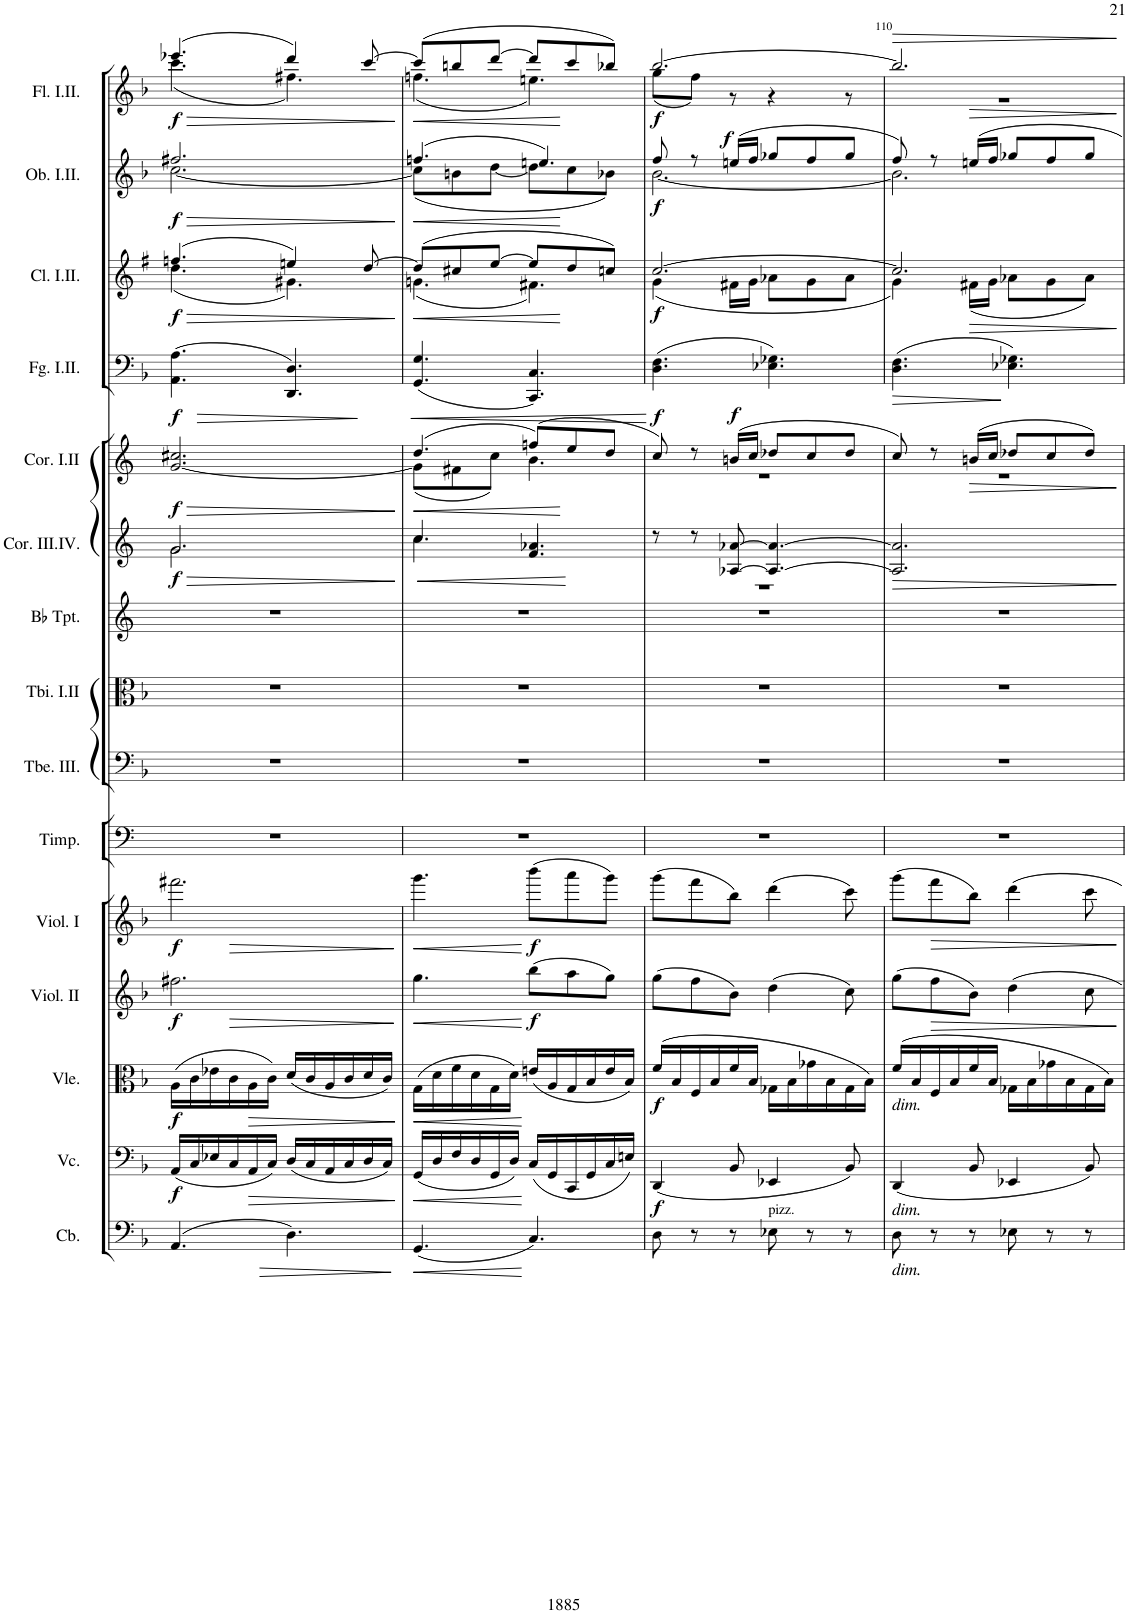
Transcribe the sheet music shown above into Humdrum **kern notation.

**kern	**dynam	**kern	**dynam	**kern	**dynam	**kern	**dynam	**kern	**dynam	**kern	**kern	**kern	**kern	**kern	**dynam	**kern	**dynam	**kern	**dynam	**kern	**dynam	**kern	**dynam	**kern	**dynam
*part15	*part15	*part14	*part14	*part13	*part13	*part12	*part12	*part11	*part11	*part10	*part9	*part8	*part7	*part6	*part6	*part5	*part5	*part4	*part4	*part3	*part3	*part2	*part2	*part1	*part1
*staff15	*staff15	*staff14	*staff14	*staff13	*staff13	*staff12	*staff12	*staff11	*staff11	*staff10	*staff9	*staff8	*staff7	*staff6	*staff6	*staff5	*staff5	*staff4	*staff4	*staff3	*staff3	*staff2	*staff2	*staff1	*staff1
*I"Contrabassi	*	*I"Violoncelli	*	*I"Viole	*	*I"Violini II	*	*I"Violini I	*	*I"Timpani D, A	*I"Trombone III.	*I"Tromboni I.II.	*I"Trombe I.II. in D	*I"Corni in D III.IV.	*	*I"Corni in F I.II.	*	*I"Fagotti I.II.	*	*I"Clarinetti in B I.II.	*	*I"Oboi I.II.	*	*I"Flauti I.II.	*
*I'Cb.	*	*I'Vc.	*	*I'Vle.	*	*I'Viol. II	*	*I'Viol. I	*	*I'Timp.	*I'Tbe. III.	*I'Tbi. I.II	*I'Tbe. I.II.	*I'Cor. III.IV.	*	*I'Cor. I.II	*	*I'Fg. I.II.	*	*I'Cl. I.II.	*	*I'Ob. I.II.	*	*I'Fl. I.II.	*
!!LO:PB:g=z
*clefF4	*	*clefF4	*	*clefC3	*	*clefG2	*	*clefG2	*	*clefF4	*clefF4	*clefC3	*clefG2	*clefG2	*	*clefG2	*	*clefF4	*	*clefG2	*	*clefG2	*	*clefG2	*
*Trd7c12	*	*	*	*	*	*	*	*	*	*	*	*	*Trd1c2	*Trd6c10	*	*Trd4c7	*	*	*	*Trd1c2	*	*	*	*	*
*k[b-]	*	*k[b-]	*	*k[b-]	*	*k[b-]	*	*k[b-]	*	*k[]	*k[b-]	*k[b-]	*k[]	*k[]	*	*k[]	*	*k[b-]	*	*k[f#]	*	*k[b-]	*	*k[b-]	*
*M6/8	*	*M6/8	*	*M6/8	*	*M6/8	*	*M6/8	*	*M6/8	*M6/8	*M6/8	*M6/8	*M6/8	*	*M6/8	*	*M6/8	*	*M6/8	*	*M6/8	*	*M6/8	*
=107	=107	=107	=107	=107	=107	=107	=107	=107	=107	=107	=107	=107	=107	=107	=107	=107	=107	=107	=107	=107	=107	=107	=107	=107	=107
!	!	!	!LO:DY:b	!	!LO:DY:b	!	!LO:HP:b	!	!LO:HP:b	!	!	!	!	!	!LO:HP:b	!	!LO:HP:b	!	!LO:HP:b	!	!LO:HP:b	!	!LO:HP:b	!	!LO:HP:b
*	*	*	*	*	*	*	*	*	*	*	*	*	*	*^	*	*	*	*	*	*^	*	*^	*	*^	*
!	!	!	!	!	!	!	!LO:DY:n=1:b	!	!LO:DY:n=1:b	!	!	!	!	!	!	!LO:DY:n=1:b	!	!LO:DY:n=1:b	!	!LO:DY:n=1:b	!	!	!LO:DY:n=1:b	!	!	!LO:DY:n=1:b	!	!	!LO:DY:n=1:b
(4.AA/	.	(16AA/LL	f	(16A\LL	f	2.ff#X\	> f	2.fff#X\	> f	2.r	2.r	2.r	2.r	2.g/	2.g\	> f	[<2.g/ 2.cc#X/	> f	(4.AA\ 4.A\	> f	(4.ffn/	(4.dd\	> f	2.ff#X/	[2.cc\	> f	(4.eee-X/	(4.ccc\	> f
.	.	16C/	.	16c\	.	.	.	.	.	.	.	.	.	.	.	.	.	.	.	.	.	.	.	.	.	.	.	.	.
.	.	16E-X/	.	16e-X\	.	.	.	.	.	.	.	.	.	.	.	.	.	.	.	.	.	.	.	.	.	.	.	.	.
.	.	16C/	.	16c\	.	.	.	.	.	.	.	.	.	.	.	.	.	.	.	.	.	.	.	.	.	.	.	.	.
!	!	!	!LO:HP:b	!	!LO:HP:b	!	!	!	!	!	!	!	!	!	!	!	!	!	!	!	!	!	!	!	!	!	!	!	!
.	.	16AA/	>	16A\	>	.	.	.	.	.	.	.	.	.	.	.	.	.	.	.	.	.	.	.	.	.	.	.	.
.	.	16C/JJ)	.	16c\JJ)	.	.	.	.	.	.	.	.	.	.	.	.	.	.	.	.	.	.	.	.	.	.	.	.	.
!	!LO:HP:b	!	!	!	!	!	!	!	!	!	!	!	!	!	!	!	!	!	!	!	!	!	!	!	!	!	!	!	!
4.D\)	>	(16D/LL	.	(16d/LL	.	.	.	.	.	.	.	.	.	.	.	.	.	.	4.DD/ 4.D/)	.	4een/)	4.g#X\)	.	.	.	.	4ddd/)	4.ff#X\)	.
.	.	16C/	.	16c/	.	.	.	.	.	.	.	.	.	.	.	.	.	.	.	.	.	.	.	.	.	.	.	.	.
.	.	16AA/	.	16A/	.	.	.	.	.	.	.	.	.	.	.	.	.	.	.	.	.	.	.	.	.	.	.	.	.
.	.	16C/	.	16c/	.	.	.	.	.	.	.	.	.	.	.	.	.	.	.	.	.	.	.	.	.	.	.	.	.
.	.	16D/	.	16d/	.	.	.	.	.	.	.	.	.	.	.	.	.	.	.	.	[8dd/	.	.	.	.	.	[8ccc/	.	.
.	.	16C/JJ)	.	16c/JJ)	.	.	.	.	.	.	.	.	.	.	.	.	.	.	.	.	.	.	.	.	.	.	.	.	.
*	*	*	*	*	*	*	*	*	*	*	*	*	*	*	*	*	*	*	*	*	*v	*v	*	*	*	*	*v	*v	*
*	*	*	*	*	*	*	*	*	*	*	*	*	*	*v	*v	*	*	*	*	*	*	*	*v	*v	*	*	*
.	.	.	.	.	.	.	.	.	.	.	.	.	.	.	.	.	.	.	.	.	.	.	.	.	]
=108	=108	=108	=108	=108	=108	=108	=108	=108	=108	=108	=108	=108	=108	=108	=108	=108	=108	=108	=108	=108	=108	=108	=108	=108	=108
!	!	!	!	!	!	!	!LO:HP:b	!	!LO:HP:b	!	!	!	!	!	!LO:HP:b	!	!LO:HP:b	!	!LO:HP:b	!	!LO:HP:b	!	!LO:HP:b	!	!LO:HP:b
*	*	*	*	*	*	*	*	*	*	*	*	*	*	*^	*	*^	*	*	*	*^	*	*^	*	*^	*
(4.GG/	.	(16GG/LL	.	(16G\LL	.	4.gg\	<	4.ggg\	<	2.r	2.r	2.r	2.r	4.cc/	4.cc\	<	(4.dd/	(8g\L]	<	(4.GG/ 4.G/	<	(8dd/L]	(4.gn\	<	(4.ffn/	(8cc\L]	<	(8ccc/L]	(4.ffn\	<
.	.	16D/	.	16d\	.	.	.	.	.	.	.	.	.	.	.	.	.	.	.	.	.	.	.	.	.	.	.	.	.	.
.	.	16F/	.	16f\	.	.	.	.	.	.	.	.	.	.	.	.	.	8f#X\	.	.	.	8cc#X/	.	.	.	8bn\	.	8bbn/	.	.
.	.	16D/	.	16d\	.	.	.	.	.	.	.	.	.	.	.	.	.	.	.	.	.	.	.	.	.	.	.	.	.	.
.	.	16GG/	.	16G\	.	.	.	.	.	.	.	.	.	.	.	.	.	8cc\J)	.	.	.	[8ee/J	.	.	.	[8dd\J	.	[8ddd/J	.	.
.	.	16D/JJ)	.	16d\JJ)	.	.	.	.	.	.	.	.	.	.	.	.	.	.	.	.	.	.	.	.	.	.	.	.	.	.
!	!	!	!	!	!	!	!LO:DY:n=1:b	!	!LO:DY:n=1:b	!	!	!	!	!	!	!	!	!	!	!	!	!	!	!	!	!	!	!	!	!
4.C/)	]	(16C/LL	]	(16en/LL	]	(8bb-\L	] f	(8bbb-\L	] f	.	.	.	.	4.a-X/	4.f/	.	(8ffn/L)	4.b\	.	4.CC/ 4.C/)	.	8ee/L]	4.f#X\)	.	4.een/)	8dd\L]	.	8ddd/L]	4.een\)	.
.	.	16GG/	.	16A/	.	.	.	.	.	.	.	.	.	.	.	.	.	.	.	.	.	.	.	.	.	.	.	.	.	.
.	.	16CC/	.	16G/	.	8aa\	.	8aaa\	.	.	.	.	.	.	.	.	8ee/	.	]	.	.	8dd/	.	]	.	8cc\	]	8ccc/	.	[
.	.	16GG/	.	16B-/	.	.	.	.	.	.	.	.	.	.	.	.	.	.	.	.	.	.	.	.	.	.	.	.	.	.
.	.	16C/	.	16e/	.	8gg\J)	.	8ggg\J)	.	.	.	.	.	.	.	.	8dd/J	.	.	.	.	8ccn/J)	.	.	.	8b-X\J)	.	8bb-X/J)	.	.
.	.	16En/JJ)	.	16B-/JJ)	.	.	.	.	.	.	.	.	.	.	.	.	.	.	.	.	.	.	.	.	.	.	.	.	.	.
*	*	*	*	*	*	*	*	*	*	*	*	*	*	*v	*v	*	*	*	*	*	*	*v	*v	*	*v	*v	*	*v	*v	*
*	*	*	*	*	*	*	*	*	*	*	*	*	*	*	*	*v	*v	*	*	*	*	*	*	*	*	*
.	.	.	.	.	.	.	.	.	.	.	.	.	.	.	]	.	.	.	]	.	.	.	.	.	.
=109	=109	=109	=109	=109	=109	=109	=109	=109	=109	=109	=109	=109	=109	=109	=109	=109	=109	=109	=109	=109	=109	=109	=109	=109	=109
*	*	*	*	*	*	*	*	*	*	*	*	*	*	*^	*	*^	*	*	*	*^	*	*^	*	*^	*
!	!	!	!LO:DY:b	!	!LO:DY:b	!	!	!	!	!	!	!	!	!	!	!	!	!	!	!	!LO:DY:b	!	!	!LO:DY:b	!	!	!LO:DY:b	!	!	!LO:DY:b
8D\	.	(4DD/	f	(16f/LL	f	(8gg\L	.	(8ggg\L	.	2.r	2.r	2.r	2.r	8r	2.r	.	8cc/)	2.r	.	(4.D\ 4.F\	f	[2.cc/	(4g\	f	8ff/	[2.b-\	f	[2.bb-/	(8gg\L	f
.	.	.	.	16B-/	.	.	.	.	.	.	.	.	.	.	.	.	.	.	.	.	.	.	.	.	.	.	.	.	.	.
8r	.	.	.	16F/	.	8ff\	.	8fff\	.	.	.	.	.	8r	.	.	8r	.	.	.	.	.	.	.	8r	.	.	.	8ff\J)	.
.	.	.	.	16B-/	.	.	.	.	.	.	.	.	.	.	.	.	.	.	.	.	.	.	.	.	.	.	.	.	.	.
!	!	!	!	!	!	!	!	!	!	!	!	!	!	!	!	!	!	!	!LO:DY:a	!	!	!	!	!	!	!	!LO:DY:a	!	!	!
8r	.	8BB-/	.	16f/	.	8b-\J)	.	8bb-\J)	.	.	.	.	.	[8A-X/ [8a-X/	.	.	(16bn/LL	.	f	.	.	.	16f#X\LL	.	(16een/LL	.	f	.	8r	.
.	.	.	.	16B-/JJ	.	.	.	.	.	.	.	.	.	.	.	.	16cc/JJ	.	.	.	.	.	16g\JJ	.	16ff/JJ	.	.	.	.	.
!LO:TX:a:t=pizz.	!	!	!	!	!	!	!	!	!	!	!	!	!	!	!	!	!	!	!	!	!	!	!	!	!	!	!	!	!	!
8E-X\	.	4EE-X/	.	16G-X\LL	.	(4dd\	.	(4ddd\	.	.	.	.	.	4.A-/_ 4.a-/_	.	.	8dd-X/L	.	.	4.E-X\ 4.G-X\)	.	.	8a-X\L	.	8gg-X/L	.	.	.	4r	.
.	.	.	.	16B-\	.	.	.	.	.	.	.	.	.	.	.	.	.	.	.	.	.	.	.	.	.	.	.	.	.	.
8r	.	.	.	16g-X\	.	.	.	.	.	.	.	.	.	.	.	.	8cc/	.	.	.	.	.	8g\	.	8ff/	.	.	.	.	.
.	.	.	.	16B-\	.	.	.	.	.	.	.	.	.	.	.	.	.	.	.	.	.	.	.	.	.	.	.	.	.	.
8r	.	8BB-/)	.	16G-\	.	8cc\)	.	8ccc\)	.	.	.	.	.	.	.	.	8dd-/J	.	.	.	.	.	8a-\J	.	8gg-/J	.	.	.	8r	.
.	.	.	.	16B-\JJ)	.	.	.	.	.	.	.	.	.	.	.	.	.	.	.	.	.	.	.	.	.	.	.	.	.	.
*	*	*	*	*	*	*	*	*	*	*	*	*	*	*v	*v	*	*	*	*	*	*	*	*	*	*	*	*	*	*	*
=110	=110	=110	=110	=110	=110	=110	=110	=110	=110	=110	=110	=110	=110	=110	=110	=110	=110	=110	=110	=110	=110	=110	=110	=110	=110	=110	=110	=110	=110
!	!	!	!	!LO:TX:b:i:t=dim.	!	!	!	!	!	!	!	!	!	!	!	!	!	!	!	!	!	!	!	!	!	!	!	!	!
!	!	!LO:TX:b:i:t=dim.	!	!	!	!	!	!	!	!	!	!	!	!	!	!	!	!	!	!	!	!	!	!	!	!	!	!	!
!LO:TX:b:i:t=dim.	!	!	!	!	!	!	!	!	!	!	!	!	!	!	!	!	!	!	!	!	!	!	!	!	!	!	!	!	!
!	!	!	!	!	!	!	!	!	!	!	!	!	!	!	!	!	!	!	!	!	!	!	!	!	!	!	!	!	!LO:HP:b
8D\	.	(4DD/	.	(16f/LL	.	(8gg\L	.	(8ggg\L	.	2.r	2.r	2.r	2.r	2.A-/] 2.a-/]	.	8cc/)	2.r	.	(4.D\ 4.F\	.	2.cc/]	4g\)	.	8ff/)	2.b-\]	.	2.bb-/]	2.r	>
.	.	.	.	16B-/	.	.	.	.	.	.	.	.	.	.	.	.	.	.	.	.	.	.	.	.	.	.	.	.	.
8r	.	.	.	16F/	.	8ff\	.	8fff\	.	.	.	.	.	.	.	8r	.	.	.	.	.	.	.	8r	.	.	.	.	.
.	.	.	.	16B-/	.	.	.	.	.	.	.	.	.	.	.	.	.	.	.	.	.	.	.	.	.	.	.	.	.
8r	.	8BB-/	.	16f/	.	8b-\J)	.	8bb-\J)	.	.	.	.	.	.	.	(16bn/LL	.	.	.	.	.	(16f#X\LL	.	16een/LL	.	.	.	.	.
.	.	.	.	16B-/JJ	.	.	.	.	.	.	.	.	.	.	.	16cc/JJ	.	.	.	.	.	16g\JJ	.	16ff/JJ	.	.	.	.	.
8E-X\	.	4EE-X/	.	16G-X\LL	.	4dd\	.	4ddd\	.	.	.	.	.	.	.	8dd-X/L	.	.	4.E-X\ 4.G-X\)	[	.	8a-X\L	.	8gg-X/L	.	.	.	.	.
.	.	.	.	16B-\	.	.	.	.	.	.	.	.	.	.	.	.	.	.	.	.	.	.	.	.	.	.	.	.	.
8r	.	.	.	16g-X\	.	.	.	.	.	.	.	.	.	.	.	8cc/	.	.	.	.	.	8g\	.	8ff/	.	.	.	.	.
.	.	.	.	16B-\	.	.	.	.	.	.	.	.	.	.	.	.	.	.	.	.	.	.	.	.	.	.	.	.	.
8r	.	8BB-/)	.	16G-\	.	8cc\	.	8ccc\	.	.	.	.	.	.	.	8dd-/J)	.	.	.	.	.	8a-\J)	.	8gg-/J	.	.	.	.	.
.	.	.	.	16B-\JJ)	.	.	.	.	.	.	.	.	.	.	.	.	.	.	.	.	.	.	.	.	.	.	.	.	.
*	*	*	*	*	*	*	*	*	*	*	*	*	*	*	*	*	*	*	*	*	*v	*v	*	*	*	*	*v	*v	*
*	*	*	*	*	*	*	*	*	*	*	*	*	*	*	*	*v	*v	*	*	*	*	*	*v	*v	*	*	*
.	.	.	.	.	.	.	[	.	[	.	.	.	.	.	[	.	[	.	.	.	[	.	[	.	]
=	=	=	=	=	=	=	=	=	=	=	=	=	=	=	=	=	=	=	=	=	=	=	=	=	=
*-	*-	*-	*-	*-	*-	*-	*-	*-	*-	*-	*-	*-	*-	*-	*-	*-	*-	*-	*-	*-	*-	*-	*-	*-	*-
